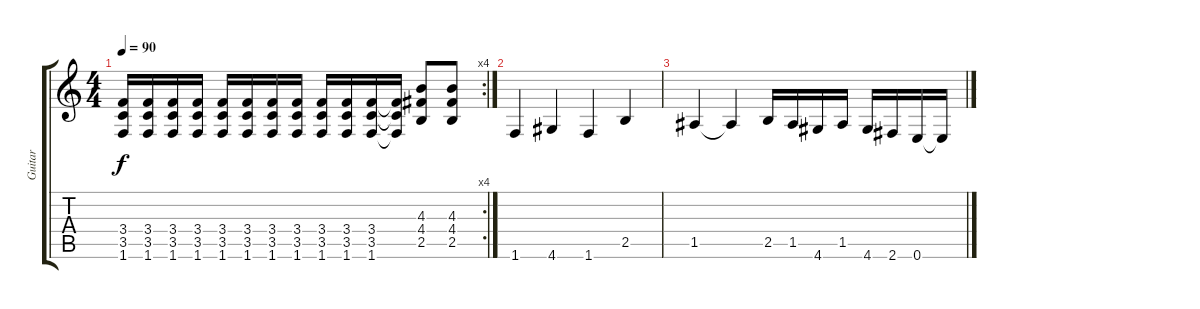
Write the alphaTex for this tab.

\track ("Guitar" "Guitar") {instrument distortionguitar}
\staff {score tabs}
\tuning (E4 B3 G3 D3 A2 E2) {hide}
\rc 4
\ts (4 4)
\tempo 90
\clef g2
\ks c
(3.4 3.5 1.6).16{dy f} (3.4 3.5 1.6).16 (3.4 3.5 1.6).16 (3.4 3.5 1.6).16 (3.4 3.5 1.6).16 (3.4 3.5 1.6).16 (3.4 3.5 1.6).16 (3.4 3.5 1.6).16 (3.4 3.5 1.6).16 (3.4 3.5 1.6).16 (3.4 3.5 1.6).16 (3.4{t} 3.5{t} 1.6{t}).16 (4.3 4.4 2.5).8 (4.3 4.4 2.5).8 |
1.6.4 4.6.4 1.6.4 2.5.4 |
1.5.4 1.5{t}.4 2.5.16 1.5.16 4.6.16 1.5.16 4.6.16 2.6.16 0.6.16 0.6{t}.16
